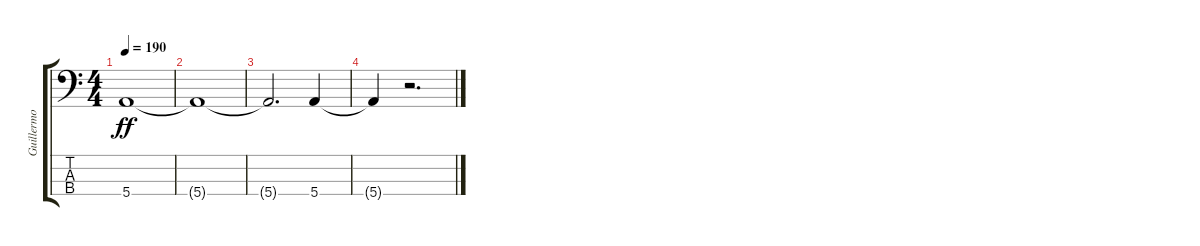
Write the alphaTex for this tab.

\track ("Guillermo Sánchez" "Guillermo ") {instrument electricbassfinger}
\staff {score tabs}
\tuning (G2 D2 A1 E1) {hide}
\ts (4 4)
\tempo 190
\clef f4
\ks c
5.4{t}.1{dy ff} |
5.4{t}.1 |
5.4{t}.2{d} 5.4.4 |
5.4{t}.4 r.2{d}
